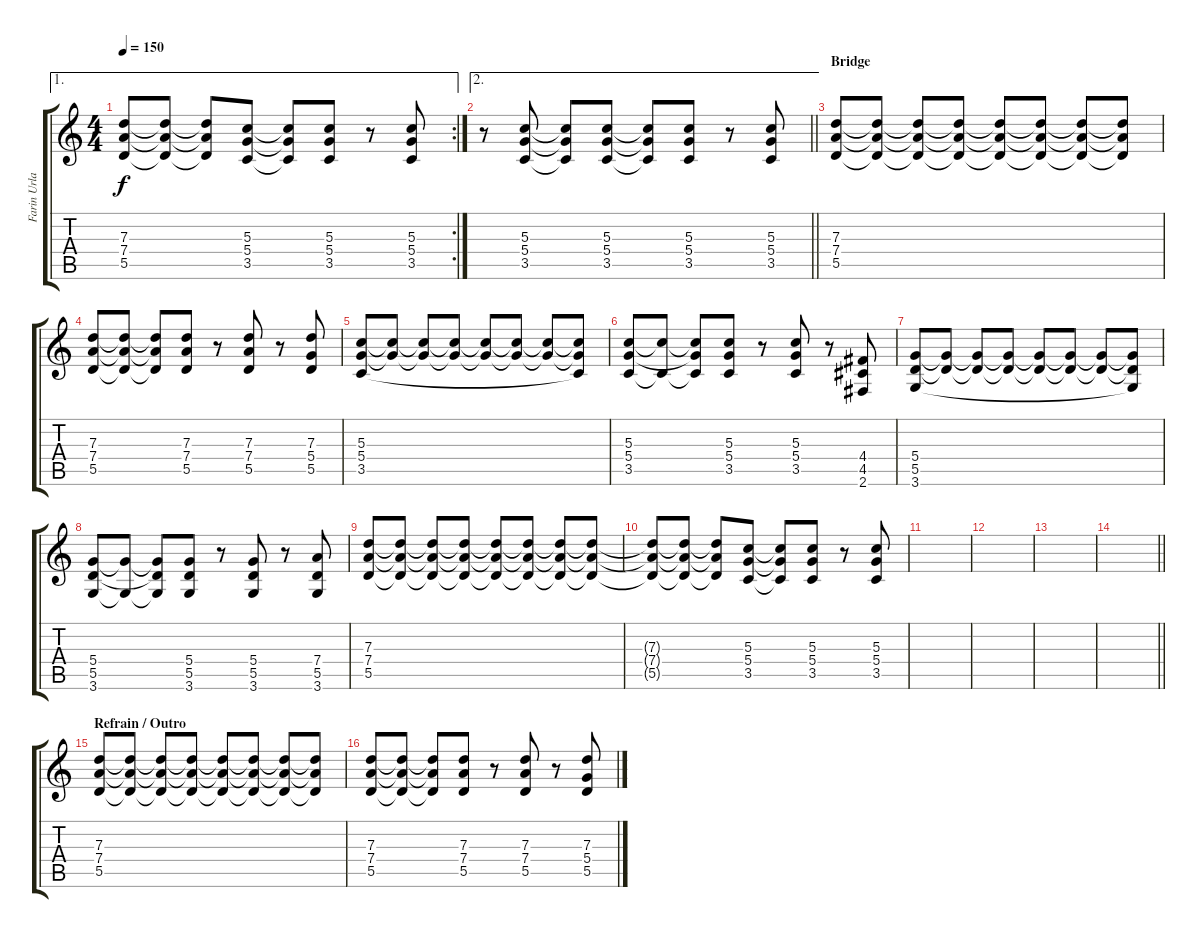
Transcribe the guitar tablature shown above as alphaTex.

\track ("Farin Urlaub II" "Farin Urla") {instrument distortionguitar}
\staff {score tabs}
\tuning (E4 B3 G3 D3 A2 E2) {hide}
\ae 1
\rc 2
\ts (4 4)
\tempo 150
\clef g2
\ks c
(7.3{t} 7.4{t} 5.5{t}).8{dy f} (7.3{t} 7.4{t} 5.5{t}).8 (7.3{t} 7.4{t} 5.5{t}).8 (5.3 5.4 3.5).8 (5.3{t} 5.4{t} 3.5{t}).8 (5.3 5.4 3.5).8 r.8 (5.3 5.4 3.5).8 |
\ae 2
\barLineRight lightlight
r.8 (5.3 5.4 3.5).8 (5.3{t} 5.4{t} 3.5{t}).8 (5.3 5.4 3.5).8 (5.3{t} 5.4{t} 3.5{t}).8 (5.3 5.4 3.5).8 r.8 (5.3 5.4 3.5).8 |
\section ("" "Bridge")
(7.3 7.4 5.5).8 (7.3{t} 7.4{t} 5.5{t}).8 (7.3{t} 7.4{t} 5.5{t}).8 (7.3{t} 7.4{t} 5.5{t}).8 (7.3{t} 7.4{t} 5.5{t}).8 (7.3{t} 7.4{t} 5.5{t}).8 (7.3{t} 7.4{t} 5.5{t}).8 (7.3{t} 7.4{t} 5.5{t}).8 |
(7.3 7.4 5.5).8 (7.3{t} 7.4{t} 5.5{t}).8 (7.3{t} 7.4{t} 5.5{t}).8 (7.3 7.4 5.5).8 r.8 (7.3 7.4 5.5).8 r.8 (7.3 5.4 5.5).8 |
(5.3 5.4 3.5).8 (5.3{t} 5.4{t}).8 (5.3{t} 5.4{t}).8 (5.3{t} 5.4{t}).8 (5.3{t} 5.4{t}).8 (5.3{t} 5.4{t}).8 (5.3{t} 5.4{t}).8 (5.3{t} 5.4{t} 3.5{t}).8 |
(5.3 5.4 3.5).8 (5.3{t} 3.5{t}).8 (5.3{t} 5.4{t} 3.5{t}).8 (5.3 5.4 3.5).8 r.8 (5.3 5.4 3.5).8 r.8 (4.4 4.5 2.6).8 |
(5.4 5.5 3.6).8 (5.4{t} 5.5{t}).8 (5.4{t} 5.5{t}).8 (5.4{t} 5.5{t}).8 (5.4{t} 5.5{t}).8 (5.4{t} 5.5{t}).8 (5.4{t} 5.5{t}).8 (5.4{t} 5.5{t} 3.6{t}).8 |
(5.4 5.5 3.6).8 (5.4{t} 3.6{t}).8 (5.4{t} 5.5{t} 3.6{t}).8 (5.4 5.5 3.6).8 r.8 (5.4 5.5 3.6).8 r.8 (7.4 5.5 3.6).8 |
(7.3 7.4 5.5).8 (7.3{t} 7.4{t} 5.5{t}).8 (7.3{t} 7.4{t} 5.5{t}).8 (7.3{t} 7.4{t} 5.5{t}).8 (7.3{t} 7.4{t} 5.5{t}).8 (7.3{t} 7.4{t} 5.5{t}).8 (7.3{t} 7.4{t} 5.5{t}).8 (7.3{t} 7.4{t} 5.5{t}).8 |
(7.3{t} 7.4{t} 5.5{t}).8 (7.3{t} 7.4{t} 5.5{t}).8 (7.3{t} 7.4{t} 5.5{t}).8 (5.3 5.4 3.5).8 (5.3{t} 5.4{t} 3.5{t}).8 (5.3 5.4 3.5).8 r.8 (5.3 5.4 3.5).8 |
|
|
|
\barLineRight lightlight
|
\section ("" "Refrain / Outro")
(7.3 7.4 5.5).8 (7.3{t} 7.4{t} 5.5{t}).8 (7.3{t} 7.4{t} 5.5{t}).8 (7.3{t} 7.4{t} 5.5{t}).8 (7.3{t} 7.4{t} 5.5{t}).8 (7.3{t} 7.4{t} 5.5{t}).8 (7.3{t} 7.4{t} 5.5{t}).8 (7.3{t} 7.4{t} 5.5{t}).8 |
(7.3 7.4 5.5).8 (7.3{t} 7.4{t} 5.5{t}).8 (7.3{t} 7.4{t} 5.5{t}).8 (7.3 7.4 5.5).8 r.8 (7.3 7.4 5.5).8 r.8 (7.3 5.4 5.5).8
